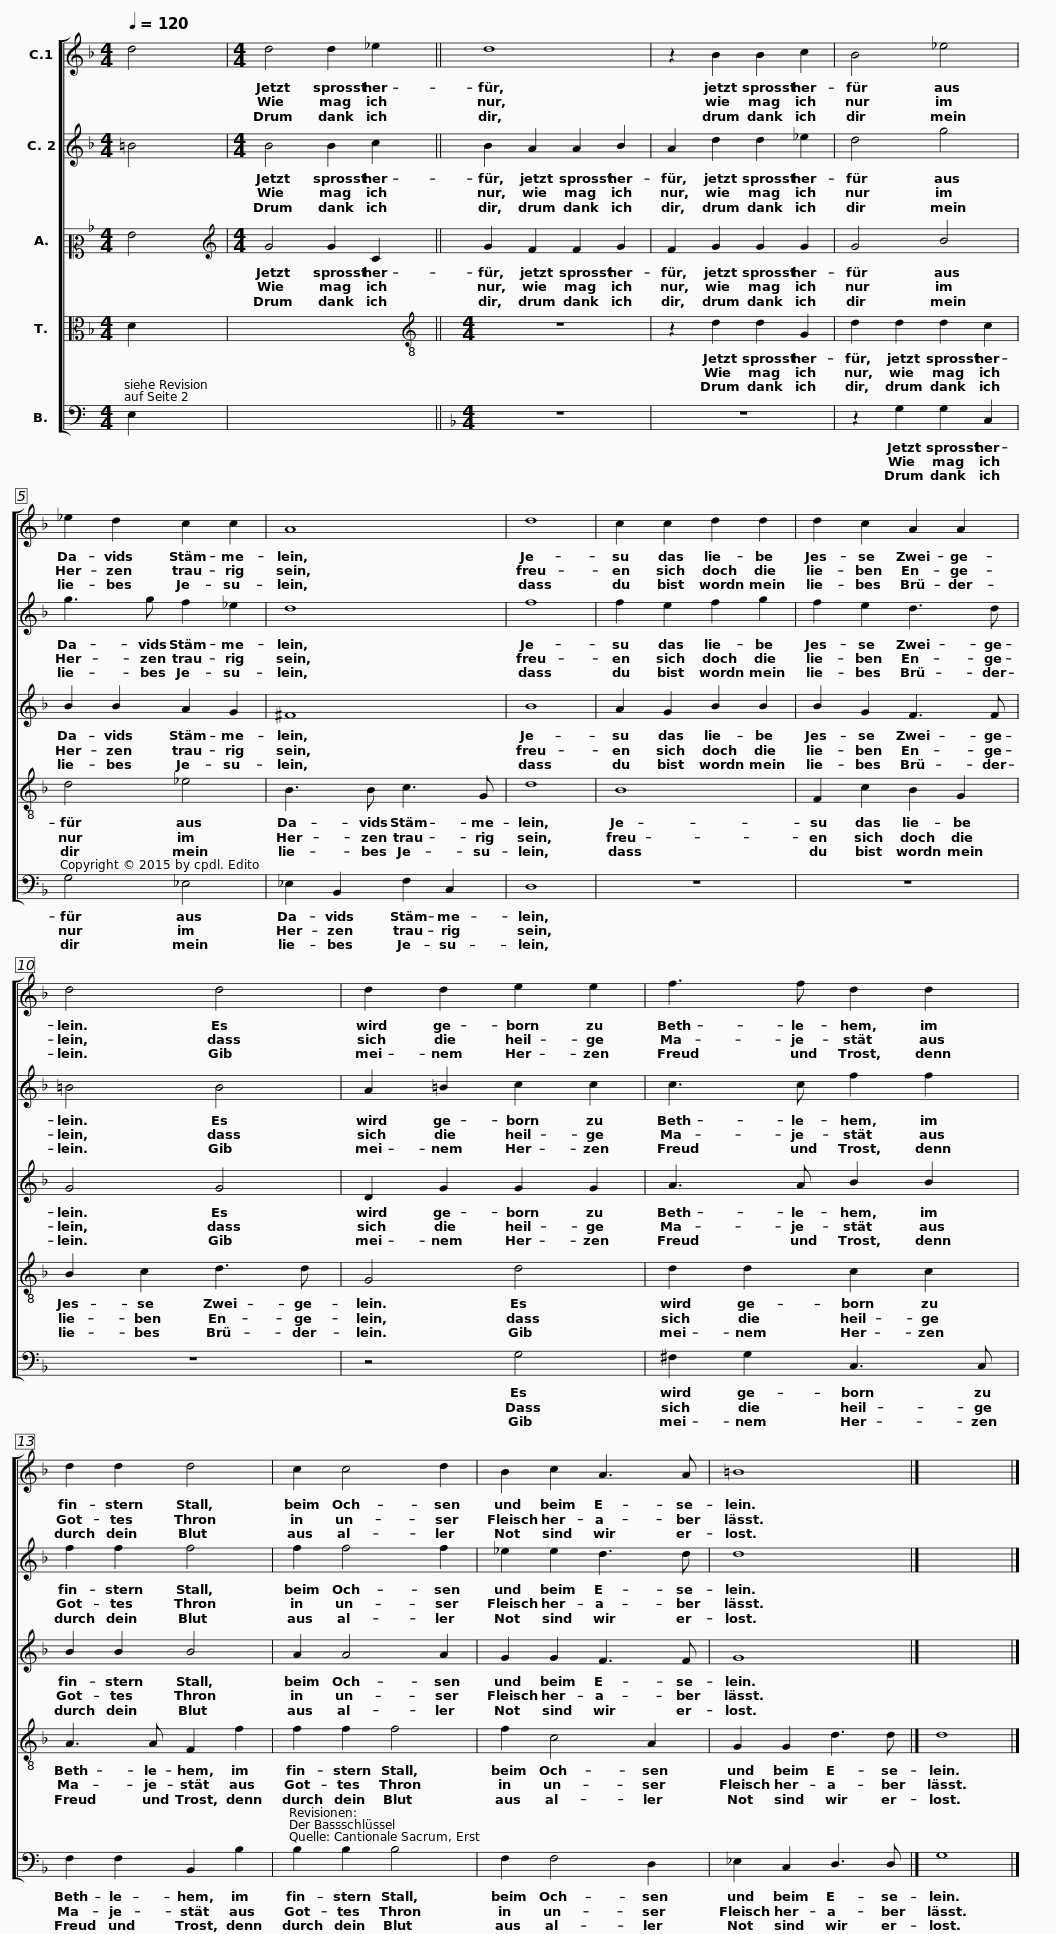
X:1
%%score [ 1 2 3 4 5 ]
L:1/8
Q:1/4=120
M:4/4
I:linebreak $
K:F
V:1 treble
V:2 treble
V:3 alto2
V:4 alto
V:5 bass
V:1
 d4 |$[M:4/4] d4 d2 _e2 ||$ d8 | z2 B2 B2 c2 |$ B4 _e4 |$ %5
 _e2 d2 c2 c2 | A8 | d8 | c2 c2 d2 d2 |$ d2 c2 A2 A2 |$ %10
 d4 d4 | d2 d2 e2 e2 | f3 f d2 d2 |$ d2 d2 d4 |$ c2 c4 d2 | %15
 B2 c2 A3 A | =B8 |] x8 |] %18
V:2
 =B4 |$[M:4/4] B4 B2 c2 ||$ B2 A2 A2 B2 | A2 d2 d2 _e2 |$ d4 g4 |$ %5
 g3 g f2 _e2 | d8 | f8 | f2 e2 f2 g2 |$ f2 e2 d3 d |$ %10
 =B4 B4 | A2 =B2 c2 c2 | c3 c f2 f2 |$ f2 f2 f4 |$ f2 f4 f2 | %15
 _e2 e2 d3 d | d8 |] x8 |] %18
V:3
 G4 |$[M:4/4][K:treble] G4 G2 C2 ||$ G2 F2 F2 G2 | F2 G2 G2 G2 |$ G4 B4 |$ %5
 B2 B2 A2 G2 | ^F8 | B8 | A2 G2 B2 B2 |$ B2 G2 F3 F |$ %10
 G4 G4 | D2 G2 G2 G2 | A3 A B2 B2 |$ B2 B2 B4 |$ A2 A4 A2 | %15
 G2 G2 F3 F | G8 |] x8 |] %18
V:4
 D2 x2 |$ x8 ||$[M:4/4][K:treble-8] z8 | z2 d2 d2 G2 |$ d2 d2 d2 c2 |$ %5
 d4 _e4 | B3 B c3 G | d8 | B8 |$ F2 c2 B2 G2 |$ %10
 B2 c2 d3 d | G4 d4 | d2 d2 c2 c2 |$ A3 A F2 f2 |$ f2 f2 f4 | %15
 f2 c4 A2 | G2 G2 d3 d |] d8 |] %18
V:5
[K:C] E,2 x2 |$ x8 ||$[K:F][M:4/4] z8 | z8 |$ z2 G,2 G,2 C,2 |$ %5
 G,4 _E,4 | _E,2 B,,2 F,2 C,2 | D,8 | z8 |$ z8 |$ %10
 z8 | z4 G,4 | ^F,2 G,2 C,3 C, |$ F,2 F,2 B,,2 B,2 |$ B,2 B,2 B,4 | %15
 F,2 F,4 D,2 | _E,2 C,2 D,3 D, |] G,8 |] %18
